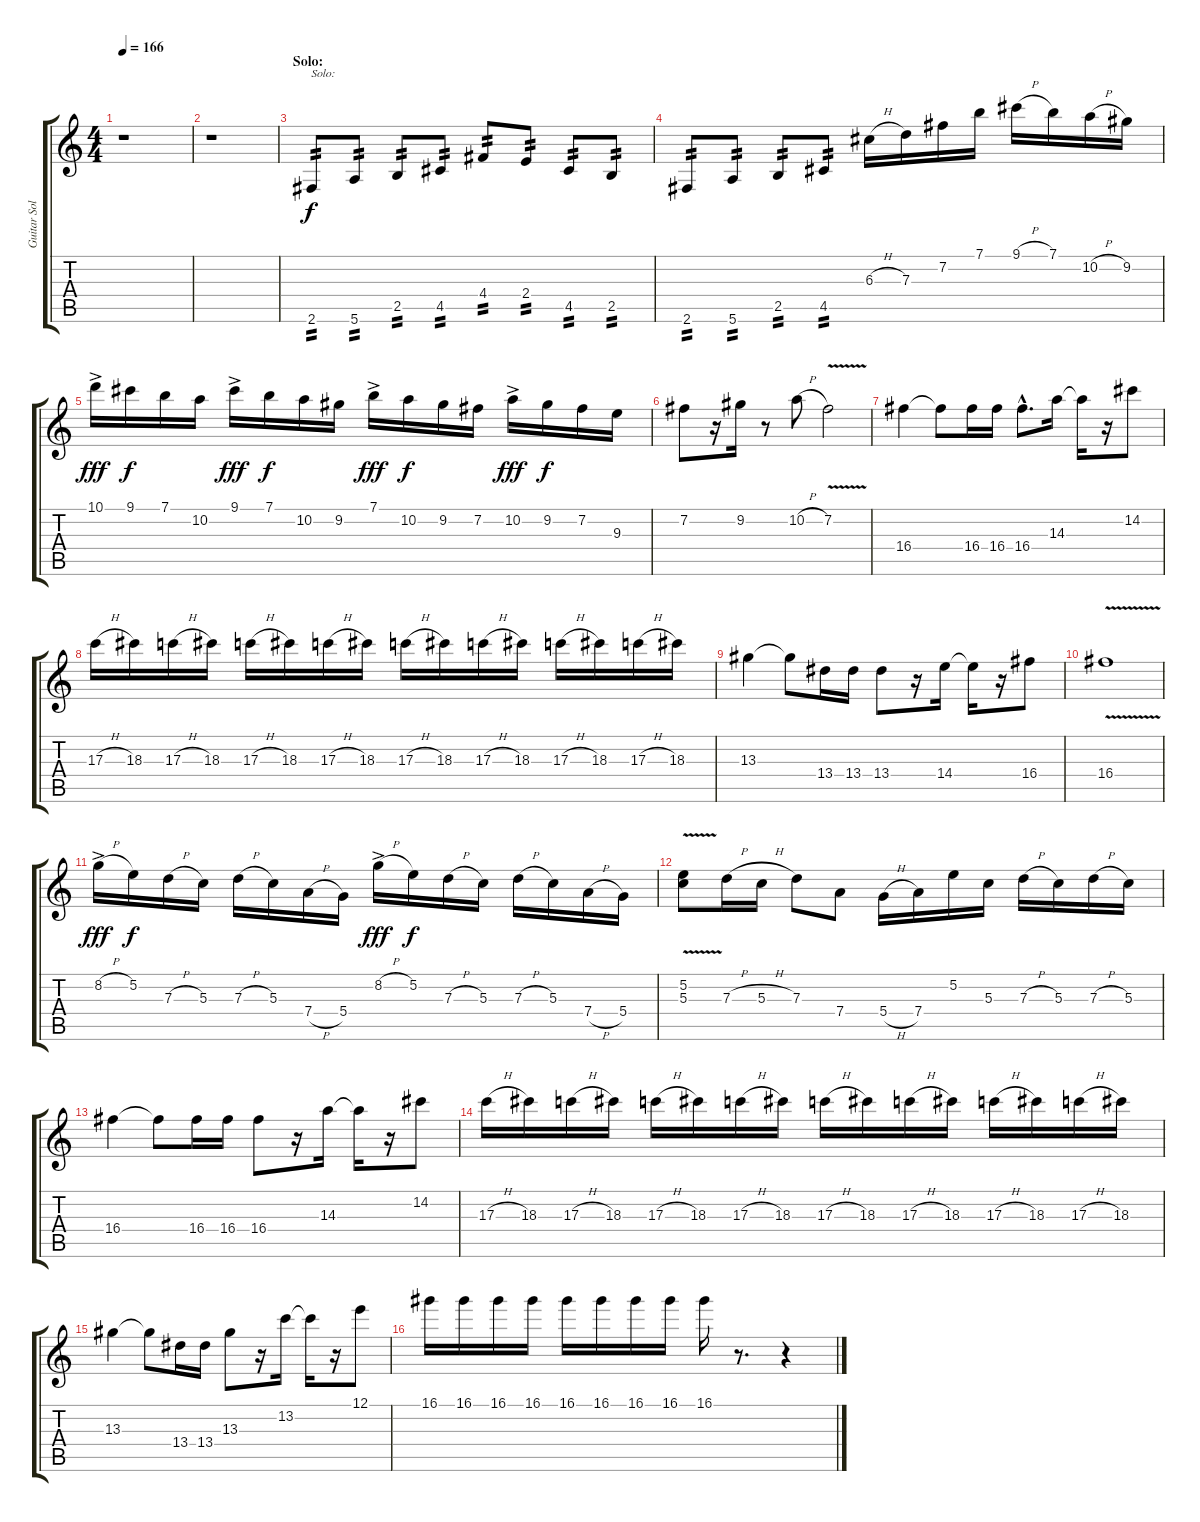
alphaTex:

\track ("Guitar Solo" "Guitar Sol") {instrument distortionguitar}
\staff {score tabs}
\tuning (E4 B3 G3 D3 A2 E2) {hide}
\ts (4 4)
\tempo 166
\clef g2
\ks c
r.1{dy f} |
r.1 |
\section ("" "Solo:")
2.6.8{txt "Solo:" tp 2} 5.6.8{tp 2} 2.5.8{tp 2} 4.5.8{tp 2} 4.4.8{tp 2} 2.4.8{tp 2} 4.5.8{tp 2} 2.5.8{tp 2} |
2.6.8{tp 2} 5.6.8{tp 2} 2.5.8{tp 2} 4.5.8{tp 2} 6.3{h}.16 7.3.16 7.2.16 7.1.16 9.1{h}.16 7.1.16 10.2{h}.16 9.2.16 |
10.1{ac}.16{dy fff} 9.1.16{dy f} 7.1.16 10.2.16 9.1{ac}.16{dy fff} 7.1.16{dy f} 10.2.16 9.2.16 7.1{ac}.16{dy fff} 10.2.16{dy f} 9.2.16 7.2.16 10.2{ac}.16{dy fff} 9.2.16{dy f} 7.2.16 9.3.16 |
7.2.8 r.16 9.2.16 r.8 10.2{h}.8 7.2{v}.2 |
16.4.4 16.4{t}.8 16.4.16 16.4.16 16.4{hac}.8{d} 14.3.16 14.3{t}.16 r.16 14.2.8 |
17.3{h}.16 18.3.16 17.3{h}.16 18.3.16 17.3{h}.16 18.3.16 17.3{h}.16 18.3.16 17.3{h}.16 18.3.16 17.3{h}.16 18.3.16 17.3{h}.16 18.3.16 17.3{h}.16 18.3.16 |
13.3.4 13.3{t}.8 13.4.16 13.4.16 13.4.8 r.16 14.4.16 14.4{t}.16 r.16 16.4.8 |
16.4{v}.1 |
8.2{h ac}.16{dy fff} 5.2.16{dy f} 7.3{h}.16 5.3.16 7.3{h}.16 5.3.16 7.4{h}.16 5.4.16 8.2{h ac}.16{dy fff} 5.2.16{dy f} 7.3{h}.16 5.3.16 7.3{h}.16 5.3.16 7.4{h}.16 5.4.16 |
(5.2{v} 5.3).8 7.3{h}.16 5.3{h}.16 7.3.8 7.4.8 5.4{h}.16 7.4.16 5.2.16 5.3.16 7.3{h}.16 5.3.16 7.3{h}.16 5.3.16 |
16.4.4 16.4{t}.8 16.4.16 16.4.16 16.4.8 r.16 14.3.16 14.3{t}.16 r.16 14.2.8 |
17.3{h}.16 18.3.16 17.3{h}.16 18.3.16 17.3{h}.16 18.3.16 17.3{h}.16 18.3.16 17.3{h}.16 18.3.16 17.3{h}.16 18.3.16 17.3{h}.16 18.3.16 17.3{h}.16 18.3.16 |
13.3.4 13.3{t}.8 13.4.16 13.4.16 13.3.8 r.16 13.2.16 13.2{t}.16 r.16 12.1.8 |
16.1.16 16.1.16 16.1.16 16.1.16 16.1.16 16.1.16 16.1.16 16.1.16 16.1.16 r.8{d} r.4
